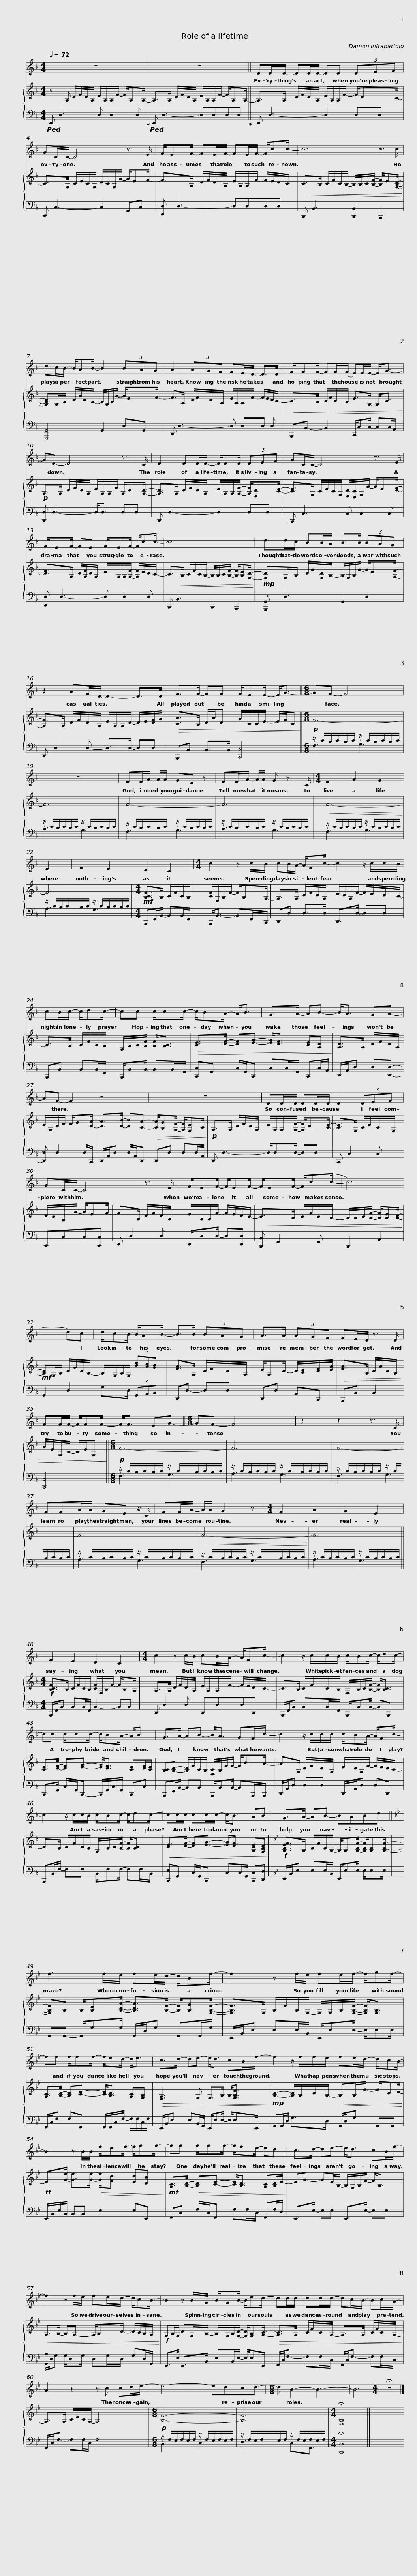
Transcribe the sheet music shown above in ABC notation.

X:1
%%score 1 { ( 2 5 ) | ( 3 4 ) }
L:1/8
Q:1/4=72
M:4/4
I:linebreak $
K:F
V:1 treble
V:2 treble
V:5 treble
V:3 bass
V:4 bass
V:1
 z8 | z8 ||$ DD/D/- DD/D/- DD (3DEF | GC/C/- C4 z3/2 E/ |$ F/EF/- FE/F/- FE/F/- F/cc/- | %5
 c6 z3/2 c/ |$ dc/B/- B/AB/- B2 (3BAG | A2 (3AGF FE/D/- D>D |$ F/FF/- FF/(F/ E)E/E/- E<G- | GD- D4 z3/2 C/ |$ %10
 D2 DD/D/- D/DD/ (3DEF | GC/C/- C4 z3/2 E/ |$ F/EF/- FE F/EF/- F/cc/- | c8 |$ dd/c/ BB/A/ B>B (3BAG | %15
 z2 AF/D/- D2- D>D |$ F>F- FF F/EE/- E<G- ||[M:6/8] GF- F4 | z6 |$ FF/A/- A/A/ GE z | %20
 FF/A/- A/A/ G z3/2 C/ |$[M:4/4] F2 A2 G2 E2 | F2 E2 D2 C2 ||$[M:4/4] c2 z c/B/ cB/A/- A/Fc/- | c2 z/ c/c/B/ cB/c/- c/dc/- |$ %25
 cc c/cc/- c/BA/- A<B | G>A- AB- B<A GA- |$ AF- F2 z4 | z8 |$ DD/D/ DD/D/ D2 (3DEF | %30
 GC/C/- C4 z3/2 E/ |$ F/EF/- F/EF/- F/EF/- F/c(c/- | c6 d)c |$ d/cB/- B/AB/- B>B (3BAG | A>A (3AGF FE/D/ z3/2 D/ |$ %35
 FF/F/- F/FF/- F<F EG- ||[M:6/8] GF- F4 |$ z2 z2 z3/2 C/ | FFA/A/ GE z/ C/ |$ FF/A/- A/A/ G2 z | %40
[M:4/4] F2 A2 G2 E2 | F2 E2 D2 C2 ||$[M:4/4] c2 z c/B/ cB/A/- A/Fc/- | c2 z/ c/c/B/ c/Bc/- c/dc/- |$ cc c/cc/- c/BA/- A<B | %45
 G>A- AB- B<A GF/c/- |$ c2 z/ c/c/c/ c/BA/- A/Fc/- | c2 z/ c/c/B/ c/Bc/- c/dc/- |$ cc/c/ cc/c/- c<B AB | G>A- AB- BABd ||$ %50
[K:Bb] f3 f/e/ fe/d/- d/Bf/- | f2 z f/e/ fe/f/- f/gf/- |$ ff f/ff/- f/ed/- d<e | c>d- de- e<d cB/f/- |$ f2 z/ f/f/e/ fe/d/- d/cB/- | %55
 B2 z B/B/ f/ef/- f/gg/- |$ gg g/gg/- g/fe/- ed | c>d- de- e<d cB/f/- |$ f2 z f/e/ fe/d/- d/cB/- | B2 z B/G/ B/GB/- B/ed/- |$ %60
 dd/d/ dd/d/- dc/B/- Bc/A/- | A2 z2 z c cd/e/- |$ e4- edcd- ||[M:6/8] d B2- B3- | B6 |$ %65
[M:4/4] !fermata!z8 |] %66
V:2
 z3/2 A,/ D/F/D/A,/ E/A,/A,/F/- F/A,A,/- | A,>A, D/F/D/A,/ E/A,/A,/F/- F/A,A,/- ||$ A,>A, D/F/D/A,/ E/A,/A,/F/- F/DC/- | C>G, C/E/C/G,/ D/C/G,/G/- G/EF/- |$ F>A, D/F/D/A,/ E/A,/A,/F/- F/E/D/C/ | %5
!<(! C>B, C/F/C/B,/- B,/B,/C/[B,F]/- [B,F]/E[G,B,D]/-!<)! |$ [G,B,D]G,/B,/ D/G/D/B,/- B,/G,/B,/G/- G/EF/- | F>A, D/F/D/A,/ E/A,/A,/F/- F/E/D/C/- |$!<(! C>B, C/F/C/B,/ E>G,- G,<C!<)! |!p! A,>A, D/F/D/A,/ E/A,/A,/F/ A,/D[A,D]/- |$ %10
 [A,D]>A, D/F/D/A,/ E/A,/A,/[A,F]/- [A,F]/[F,D][CE]/- | [CE]>G, C/E/C/G,/ [F,D]/[E,C]/G,/G/- G/E[DF]/- |$ [DF]>A, D/[A,F]/D/A,/ E/A,/A,/[A,F]/- [A,F]/E/D/C/- |!<(! C>B, C/F/C/B,/- B,/B,/C/[B,F]/- [B,F]/[B,E][G,D]/-!<)! |$!mp! [G,D]G,/B,/ D/G/[G,D]/B,/- B,/G,/B,/G/- G/E[A,F]/- | %15
 [A,F]>A, D/F/D/A,/ E/A,/A,/D/- D/E/[DF]/G/ |$!>(! [CA]>B, D/A/D G/C/C/E/- E/F/C!>)! ||[M:6/8]!p! F6- | F6 |$ F6- | %20
 F6 |$!<(! F6-!<)! | F6 ||$[M:4/4]!mf! [B,CF]>B, C/F/C/B,/ [CF]/F,/B,/F/- F/B,A,/- | A,>A, D/F/D/A,/ E/D/A,/F/- F/E/D/C/- |$ %25
 C>B, C/F/C/B,/ F,/B,/C/[B,F]/ [B,F]<[B,C] |!>(! [CE]>[DF]- [DF][EG]- [EG]<[DF] [CE][A,D]!>)! |$ [A,D]>A, D/F/D/A,/ E/A,/D/F/ F/G[DA]/- | [DA]>[DB]- [DB][CA]-!>(! [CA]/[B,G][A,F]/- [A,F]/[G,E]C/!>)! |$!p! A,>A, D/F/D/A,/ E/A,/A,/[A,F]/- [A,F]/D[CE]/- | %30
 [CE]>G, C/E/C/G,/ D/C/G,/G/- G/EF/- |$ F>A, D/F/D/A,/ E/A,/A,/F/- F/E/D/C/- |!<(! C>B, C/F/C/B,/- B,/B,/C/[B,F]/- [B,F]/[B,E][B,D]/-!<)! |$!mf! [B,D]G,/B,/ D/G/D/B,/- B,/G,/B,/G,/ (3[Bd][Ac][GB] | [FA]>A, D/F/D/A,/ E/A,D/- D/[CE]/[DF]/[EA]/ |$ %35
!>(! [FA]>B, D/A/D/B,/ G/E/G,/C/- C/E/G,!>)! ||[M:6/8]!p! F6- |$ F6 | F6- |$ F6 | %40
!<(! F6-!<)! | F6 ||$[M:4/4]!f! [B,CF]>B, C/F/C/B,/ [CF]/F,/B,/F/- F/B,A,/ | A,>A, D/F/D/A,/ E/A,/A,/F/- F/E/D/C/- |$ C>B, C/F/C/B,/ F,/B,/C/[B,F]/- [B,F]<[B,C] | %45
 [CE]>[DF]- [DF][EG]- [EG]<[DF] [CE][DF]/[CE]/ |$ [B,C][B,D]- [B,D]/F/C/B,/ [F,C]/B,/F/F/- F/BA/- | A>A, D/F/D/A,/ E/D/A,/F/- F/E/D/C/- |$ C>B, C/F/C/B,/ F,/B,/C/[B,F]/- [B,F]<[B,C] |!<(! [CE]>[DF]- [DF][EG]- [EG]<[DF] [G,CE][F,B,D]!<)! ||$ %50
[K:Bb]!f! [G,B,EF]>G, B,/F/B,/G,/- G,/G,[G,B,F]/- [G,B,F]/[G,B,][G,B,F]/- | [G,B,F]B, B,/[B,E][B,DA]/- [B,DA]>[B,F]- [B,F]/[B,G][G,B,F]/- |$ [G,B,F]>G, B,/F/B,/G,/- G,/G,/B,/[G,B,F]/- [G,B,F]<[G,B,] | [A,C]>[B,D]- [B,D][CE]- [CE]<[B,D] [A,C][G,B,] |$!>(! [F,A,]3 G, G,>B, B,<[G,B,F]!>)! | %55
!mp! [B,D]2- [B,D]/B,/D/B,/-!<(! B,B,/G/- G/DE/-!<)! |$!ff! E>[Ge]- [Ge]>[Ge]-!>(! [Ge]<[Fc] [Ec][DB]!>)! |!mf! [A,C]>[B,D]-!>(! [B,D][CE]- [CE]<[B,D] [A,C][B,D]/E/-!>)! |$ EG- GE/B,/- B,/G,/B,/F/- F<B, |!<(! A,>B,- B,A,- A,/B,D/- D/C/B,/A,/!<)! |$ %60
!f! G,B,/G,/ DG,/B,/- B,/G,/B,/[G,D]/- [G,D]/[G,B,][A,C]/- |!>(! [A,C]>A, C/F/C/A,/- A,>A, C/F/C/A,/-!>)! |$ A,>A, C/E/C/A,/- A,4 ||[M:6/8]!p! [B,F]6- | [B,F]6 |$ %65
[M:4/4] !fermata!B,8 |] %66
V:3
!ped! D,, D,3 D, D,2 D,!ped-up! |!ped! D,, D,3- D,D,D,D,!ped-up! ||$ D,, D,3- D,2 D,D, | C,, C,3- C,2 G,,C, |$ [D,,D,] D,3- D,D,D,D, | %5
 B,,, B,,3 [B,,,B,,]2 A,,,2 |$ [G,,,G,,]4 G,,2 D,G,, | D,, D,3- D, D,D, D, |$ B,,,B,,- B,,2 C,,/C,C,/- C,C,/A,,/ | [D,,D,] D,3- D,<D, D,D, |$ %10
 D,, D,3- D,2 D,D, | C,, C,3 C, C,2 C, |$ [D,,D,] D,3- D, D,2 D, | B,,, B,,3 B,,,2 A,,,2 |$ [G,,,G,,] D,3 G,,2 D,2 | %15
 D,, D,2 D,- D,>D,- D,D, |$ B,,,B,, B,,>B,, [C,,C,]4 ||[M:6/8] z/ C/B,/C/B,/C/ z/ C/B,/C/B,/C/ | z/ C/B,/C/B,/C/ z/ C/B,/C/B,/C/ |$ z/ C/B,/C/B,/C/ z/ C/B,/C/B,/C/ | %20
 z/ C/B,/C/B,/C/ z/ C/B,/C/B,/C/ |$ z/ C/B,/C/B,/C/ z/ C/B,/C/B,/C/ | z/ C/B,/C/B,/C/ z/ C/B,/C/B,/C/ ||$[M:4/4] B,,,F,,/B,,/- B,,B,,/F,,/ B,,,<B,,- B,,F,,/C,,/ | D,,D, D,>D, D,,>D,- D,D, |$ %25
 B,,,B,, B,,B,,/F,,/ B,,,/B,,B,,/- B,,B,,/G,,/ | [C,,C,]G,, C,/G,,/C,, C,C,/G,,/ C,,C,/A,,/ |$ D,,/A,,/D, D,[D,,D,]- [D,,D,] D,2 D,/C,,/ | D,,/A,,/D, D,/A,,/D,, D,,D, D,D,/A,,/ |$ D,, D,3- D,/D,D,/- D,D, | %30
 C,, C,2 C, C,,C,C,[C,,C,] |$ D,, D,2 D, D,,/D,D,/- D,[D,,D,] | [B,,,B,,] F,,2 F,, B,,,2 A,,2 |$ G,,2 D,2 G,>D, (3G,,A,,B,, | D,,D,- D,D, D,,D, A,,C,, |$ %35
 B,,,B,, B,,2 [C,,C,]4 ||[M:6/8] z/ C/B,/C/B,/C/ z/ C/B,/C/B,/C/ |$ z/ C/B,/C/B,/C/ z/ C/B,/C/B,/C/ | z/ C/B,/C/B,/C/ z/ C/B,/C/B,/C/ |$ z/ C/B,/C/B,/C/ z/ C/B,/C/B,/C/ | %40
 z/ C/B,/C/B,/C/ z/ C/B,/C/B,/C/ | z/ C/B,/C/B,/C/ z/ C/B,/C/B,/C/ ||$[M:4/4] B,,,/F,,/B,, B,,B,,/F,,/ B,,2- B,,B,, | D,, D,2 D, D,,D,D,D,, |$ B,,,/F,,/B,, B,,B,,/F,,/ B,,,/B,,B,,/- B,,B,,, | %45
 C,,>G,, C,/G,,/C,,- C,,/G,,/C,/G,,/ C,,C, |$ B,,,F,,/B,,/- B,,B,, B,,,/B,,B,,/- B,,B,,,/B,,,/ | D,,/A,,/D, D,D, D,,/A,,/D, D,D,, |$ B,,,B,,/F,/- F,F, B,,/F,F,/- F,F,/B,,/ | [C,,E,]G,, C,/G,,/C,, C,C,/G,,/ [C,,C,][D,,D,] ||$ %50
[K:Bb] E,,/B,,/E, E,E,/B,,/ E,,/E,E,/- E,/E,E,/ | G,,G,,- G,,/G,G,/ G,,/D,/G, G,,G,,/G,/ |$ E,,/B,,/E, E,E,/B,,/ E,,/E,E,/- E,/E,E,/ | F,,/C,/F, F,F,, F,,/F,,/C,/F,/- F,/F,/C,/F,/ |$ E,,/B,,/E, E,B,,/G,,/ E,,/E,E,/- E,/E,E,,/ | %55
 G,,G,,/D,/ G,>D, G,,/D,/G, G,,G,, |$ E,,/B,,/E,/B,,/ B,,B,, E,2 E,E,, | F,,C, F,/C,/F,, F,F,/C,/ F,,F,/D,/ |$ E,,>E,- E,E, E,,>E,- E,E, | [G,,A,]/D,/G, G,/D,G,/ D,G,/D,/ G,D,/G,,/ |$ %60
 E,,>E, E,,>B,, E,B,,/E,/- E,/E,E,,/ | F,,/C,/F,- F,F,/C,/ F,,/C,/F,- F,F,/C,/ |$ F,,/C,/F,- F,F,/C,/ F,4 ||[M:6/8] z/ F,/E,/F,/E,/F,/ z/ F,/E,/F,/E,/F,/ | z/ F,/E,/F,/E,/F,/ z/ F,/E,/F,/E,/F,/ |$ %65
[M:4/4] !fermata!B,,8 |] %66
V:4
 x8 | x8 ||$ x8 | x8 |$ x8 | %5
 x8 |$ x8 | x8 |$ x8 | x8 |$ %10
 x8 | x8 |$ x8 | x8 |$ x8 | %15
 x8 |$ x8 ||[M:6/8] F,3 G,3 | A,3 G,3 |$ F,3 G,3 | %20
 A,3 G,3 |$ F,3 G,3 | A,3 G,3 ||$[M:4/4] x8 | x8 |$ %25
 x8 | x8 |$ x8 | x8 |$ x8 | %30
 x8 |$ x8 | x8 |$ x8 | x8 |$ %35
 x8 ||[M:6/8] F,3 G,3 |$ A,3 G,3 | F,3 G,3 |$ A,3 G,3 | %40
 F,3 G,3 | A,3 G,3 ||$[M:4/4] x8 | x8 |$ x8 | %45
 x8 |$ x8 | x8 |$ x8 | x8 ||$ %50
[K:Bb] x8 | x8 |$ x8 | x8 |$ x8 | %55
 x8 |$ x8 | x8 |$ x8 | x8 |$ %60
 x8 | x8 |$ x8 ||[M:6/8] B,,3 C,3 | D,3 C,3/2F,,3/2 |$ %65
[M:4/4] B,,,8 |] %66
V:5
 x8 | x8 ||$ x8 | x8 |$ x8 | %5
 x8 |$ x8 | x8 |$ x8 | x8 |$ %10
 x8 | x8 |$ x8 | x8 |$ x8 | %15
 x8 |$ x8 ||[M:6/8] x6 | x6 |$ x6 | %20
 x6 |$ x6 | x6 ||$[M:4/4] x8 | x8 |$ %25
 x8 | x8 |$ x8 | x8 |$ x8 | %30
 x8 |$ x8 | x8 |$ x8 | x8 |$ %35
 x8 ||[M:6/8] x6 |$ x6 | x6 |$ x6 | %40
 x6 | x6 ||$[M:4/4] x8 | x8 |$ x8 | %45
 x8 |$ x8 | x8 |$ x8 | x8 ||$ %50
[K:Bb] x8 | x8 |$ x8 | x8 |$ x8 | %55
 x8 |$ x8 | x8 |$ x8 | x8 |$ %60
 x8 | x8 |$ x8 ||[M:6/8] x6 | x6 |$ %65
[M:4/4] F,8 |] %66
